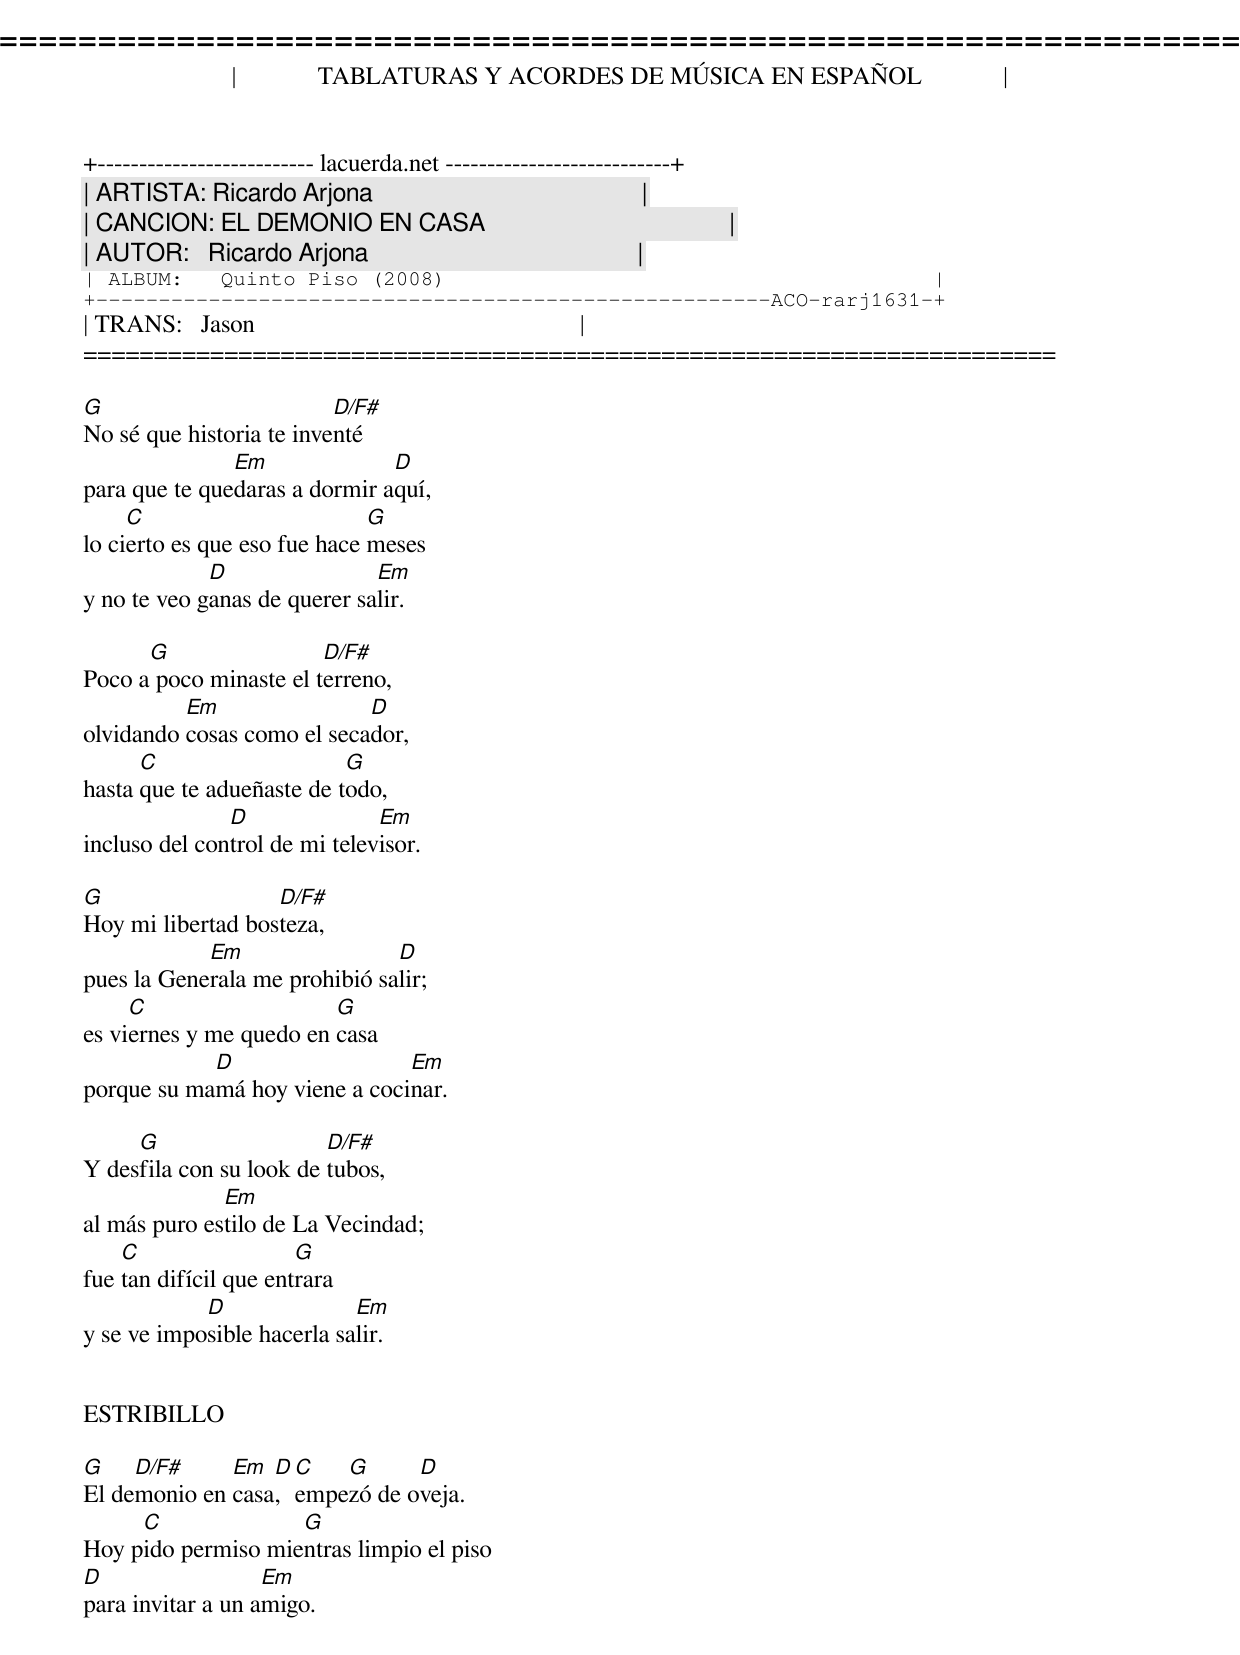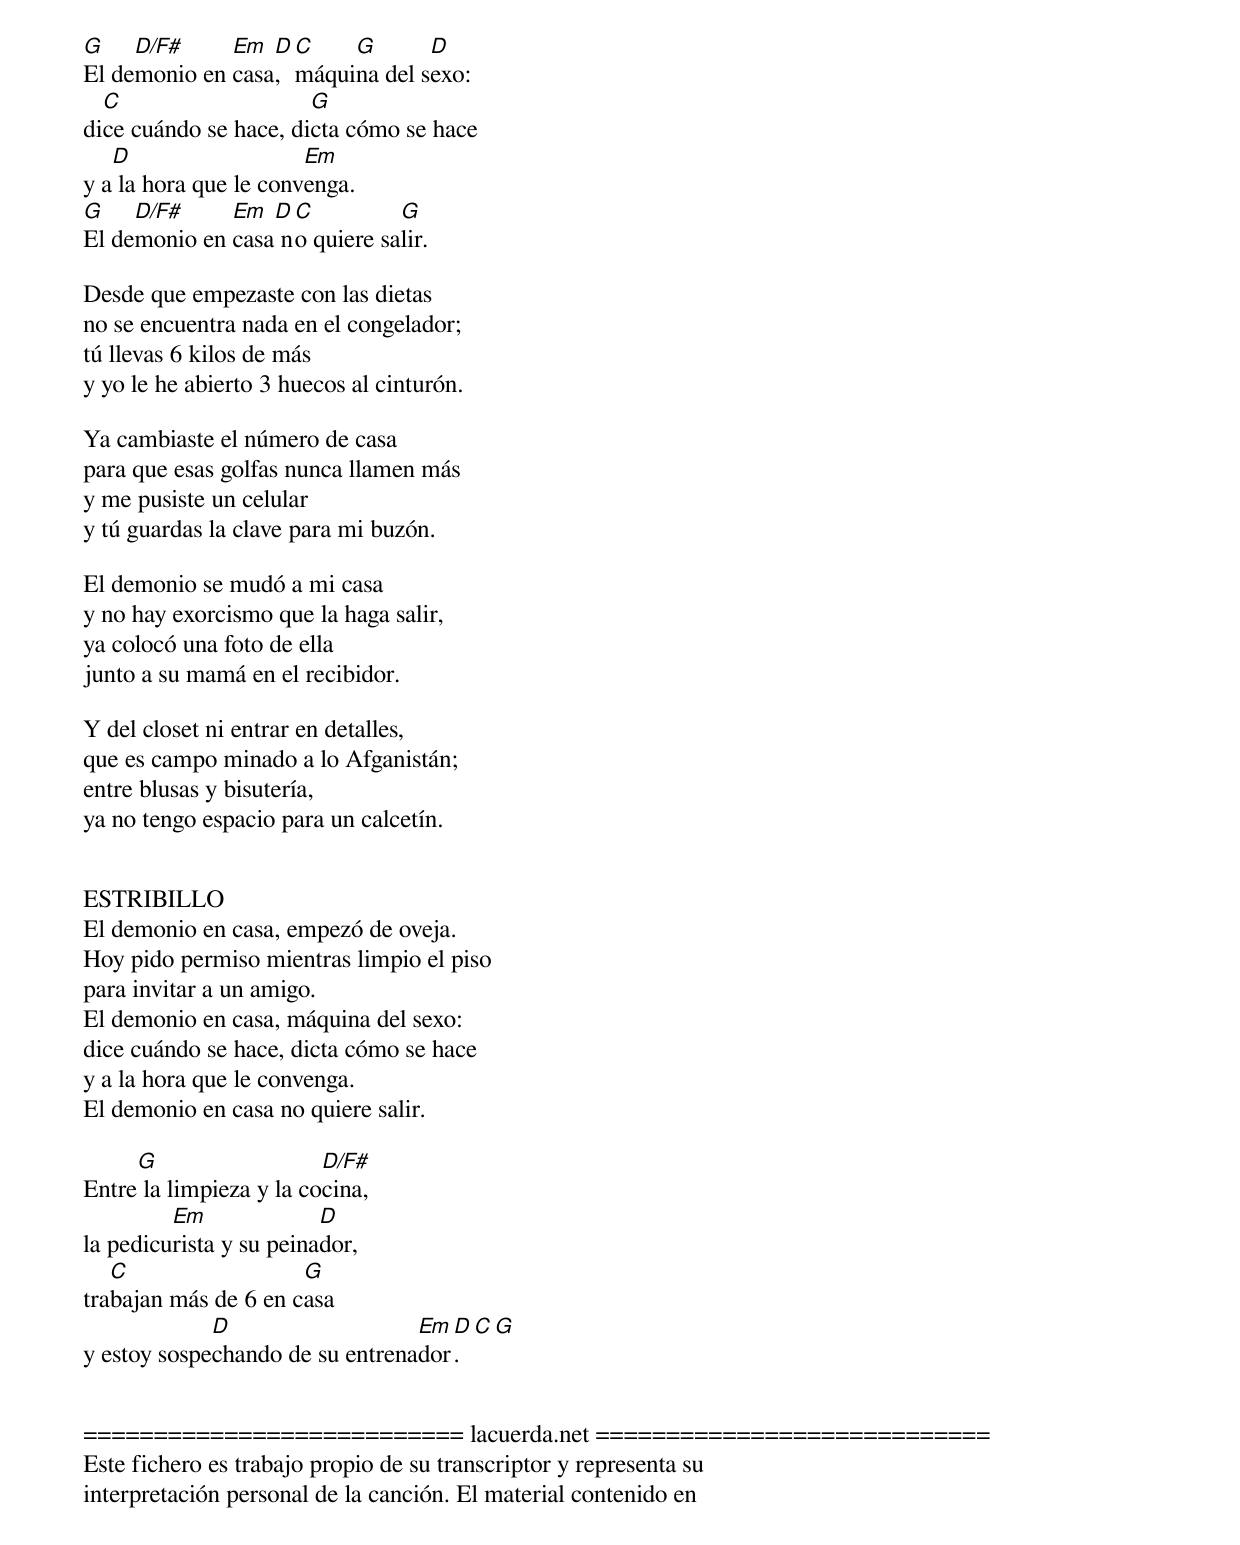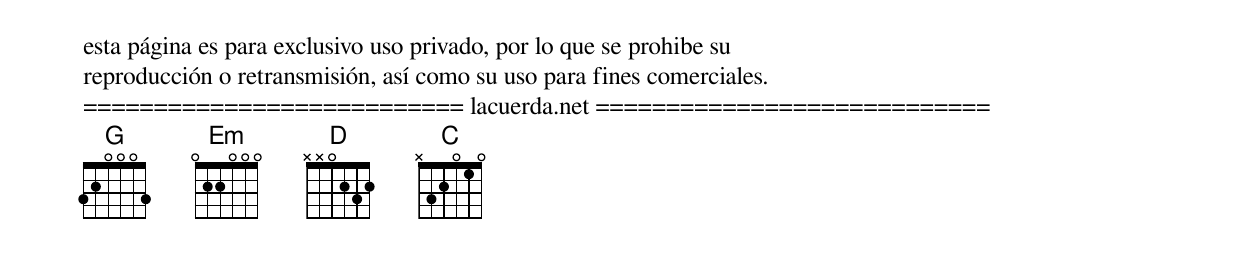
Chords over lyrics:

=====================================================================
|             TABLATURAS Y ACORDES DE MÚSICA EN ESPAÑOL             |
+-------------------------- lacuerda.net ---------------------------+
| ARTISTA: Ricardo Arjona                                           |
| CANCION: EL DEMONIO EN CASA                                       |
| AUTOR:   Ricardo Arjona                                           |
| ALBUM:   Quinto Piso (2008)                                       |
+------------------------------------------------------ACO-rarj1631-+
| TRANS:   Jason                                                    |
=====================================================================

G                         D/F#
No sé que historia te inventé
               Em              D
para que te quedaras a dormir aquí,
     C                        G
lo cierto es que eso fue hace meses
             D                Em
y no te veo ganas de querer salir.

      G                 D/F#
Poco a poco minaste el terreno,
          Em                D
olvidando cosas como el secador,
      C                    G
hasta que te adueñaste de todo,
               D               Em
incluso del control de mi televisor.

G                  D/F#
Hoy mi libertad bosteza,
            Em                 D
pues la Generala me prohibió salir;
     C                   G
es viernes y me quedo en casa
            D                  Em
porque su mamá hoy viene a cocinar.

     G                   D/F#
Y desfila con su look de tubos,
              Em
al más puro estilo de La Vecindad;
    C                  G
fue tan difícil que entrara
            D               Em
y se ve imposible hacerla salir.


ESTRIBILLO

G    D/F#     Em  D C   G      D
El demonio en casa, empezó de oveja.
     C              G
Hoy pido permiso mientras limpio el piso
D                  Em
para invitar a un amigo.
G    D/F#     Em  D C    G       D
El demonio en casa, máquina del sexo:
  C                    G
dice cuándo se hace, dicta cómo se hace
   D                   Em
y a la hora que le convenga.
G    D/F#     Em  D C          G
El demonio en casa no quiere salir.

Desde que empezaste con las dietas
no se encuentra nada en el congelador;
tú llevas 6 kilos de más
y yo le he abierto 3 huecos al cinturón.

Ya cambiaste el número de casa
para que esas golfas nunca llamen más
y me pusiste un celular
y tú guardas la clave para mi buzón.

El demonio se mudó a mi casa
y no hay exorcismo que la haga salir,
ya colocó una foto de ella
junto a su mamá en el recibidor.

Y del closet ni entrar en detalles,
que es campo minado a lo Afganistán;
entre blusas y bisutería,
ya no tengo espacio para un calcetín.


ESTRIBILLO
El demonio en casa, empezó de oveja.
Hoy pido permiso mientras limpio el piso
para invitar a un amigo.
El demonio en casa, máquina del sexo:
dice cuándo se hace, dicta cómo se hace
y a la hora que le convenga.
El demonio en casa no quiere salir.

     G                   D/F#
Entre la limpieza y la cocina,
         Em              D
la pedicurista y su peinador,
   C                  G
trabajan más de 6 en casa
             D                   Em D C G
y estoy sospechando de su entrenador.


=========================== lacuerda.net ============================
Este fichero es trabajo propio de su transcriptor y representa su
interpretación personal de la canción. El material contenido en
esta página es para exclusivo uso privado, por lo que se prohibe su
reproducción o retransmisión, así como su uso para fines comerciales.
=========================== lacuerda.net ============================
